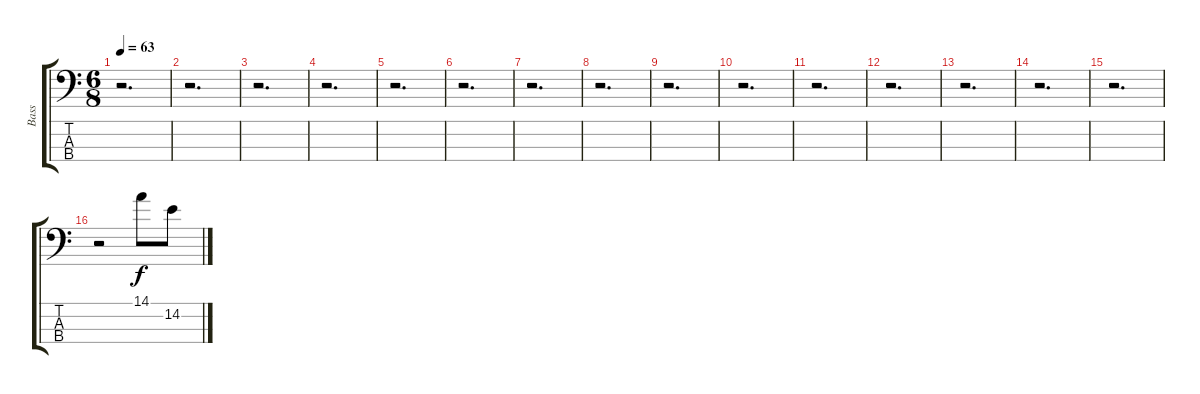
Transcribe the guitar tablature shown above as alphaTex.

\track ("Bass" "Bass") {instrument acousticbass}
\staff {score tabs}
\tuning (G2 D2 A1 D1) {hide}
\ts (6 8)
\tempo 63
\clef f4
\ks c
r.2{d dy f instrument acousticbass} |
r.2{d} |
r.2{d} |
r.2{d} |
r.2{d} |
r.2{d} |
r.2{d} |
r.2{d} |
r.2{d} |
r.2{d} |
r.2{d} |
r.2{d} |
r.2{d} |
r.2{d} |
r.2{d} |
r.2 14.1.8 14.2.8
